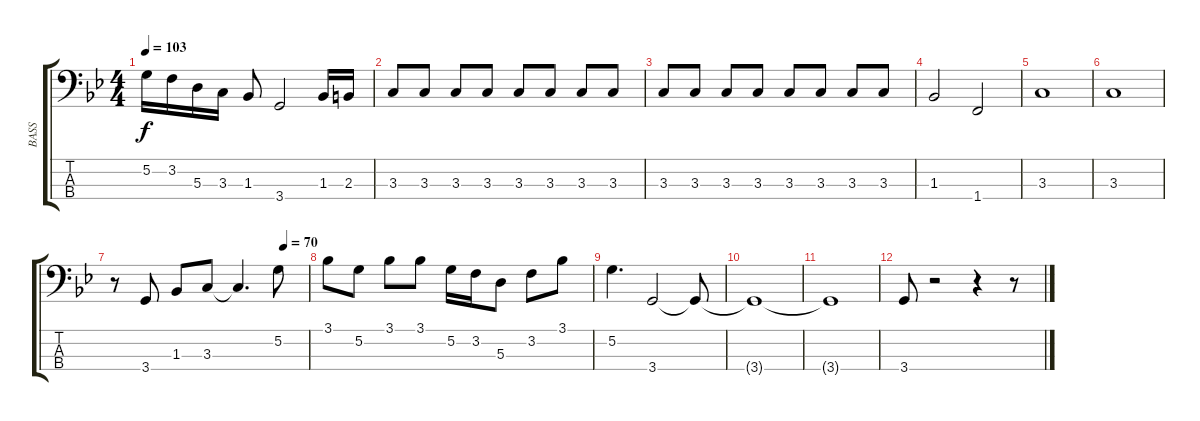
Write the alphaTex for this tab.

\track ("BASS" "BASS") {instrument electricbasspick}
\staff {score tabs}
\tuning (G2 D2 A1 E1) {hide}
\ts (4 4)
\tempo 103
\clef f4
\ks bb
5.2.16{dy f} 3.2.16 5.3.16 3.3.16 1.3.8 3.4.2 1.3.16 2.3.16 |
3.3.8 3.3.8 3.3.8 3.3.8 3.3.8 3.3.8 3.3.8 3.3.8 |
3.3.8 3.3.8 3.3.8 3.3.8 3.3.8 3.3.8 3.3.8 3.3.8 |
1.3.2 1.4.2 |
3.3.1 |
3.3.1 |
\tempo (70 0.875)
r.8 3.4.8 1.3.8 3.3.8 3.3{t}.4{d} 5.2.8 |
3.1.8 5.2.8 3.1.8 3.1.8 5.2.16 3.2.16 5.3.8 3.2.8 3.1.8 |
5.2.4{d} 3.4.2 3.4{t}.8 |
3.4{t}.1 |
3.4{t}.1 |
3.4.8 r.2 r.4 r.8
